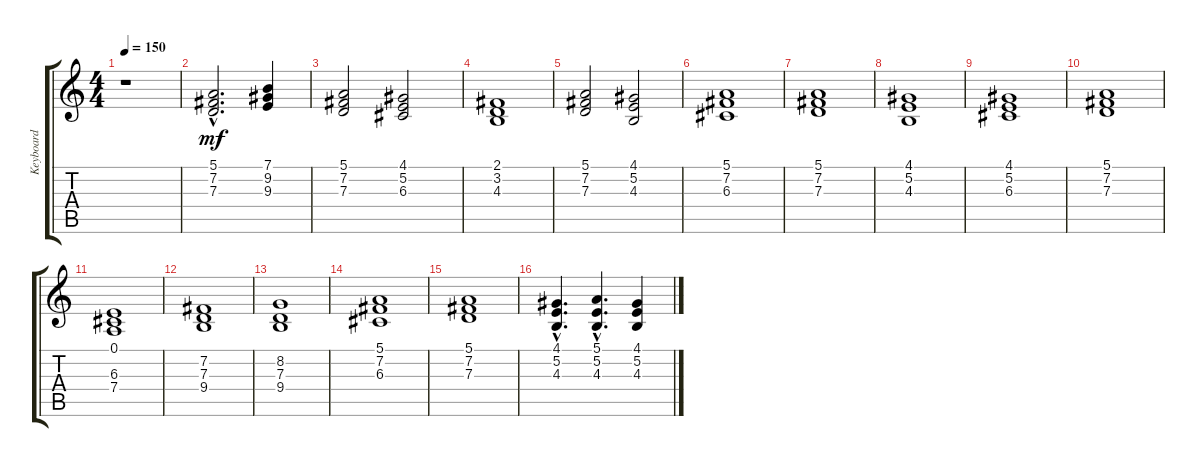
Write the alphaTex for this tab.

\track ("Keyboard" "Keyboard") {instrument churchorgan}
\staff {score tabs}
\tuning (E4 B3 G3 D3 A2 E2) {hide}
\ts (4 4)
\tempo 150
\clef g2
\ks c
r.1{dy mf} |
(5.1{hac} 7.2{hac} 7.3{hac}).2{d} (7.1 9.2 9.3).4 |
(5.1 7.2 7.3).2 (4.1 5.2 6.3).2 |
(2.1 3.2 4.3).1 |
(5.1 7.2 7.3).2 (4.1 5.2 4.3).2 |
(5.1 7.2 6.3).1 |
(5.1 7.2 7.3).1 |
(4.1 5.2 4.3).1 |
(4.1 5.2 6.3).1 |
(5.1 7.2 7.3).1 |
(0.1 6.3 7.4).1 |
(7.2 7.3 9.4).1 |
(8.2 7.3 9.4).1 |
(5.1 7.2 6.3).1 |
(5.1 7.2 7.3).1 |
(4.1{hac} 5.2{hac} 4.3{hac}).4{d} (5.1{hac} 5.2{hac} 4.3{hac}).4{d} (4.1 5.2 4.3).4
